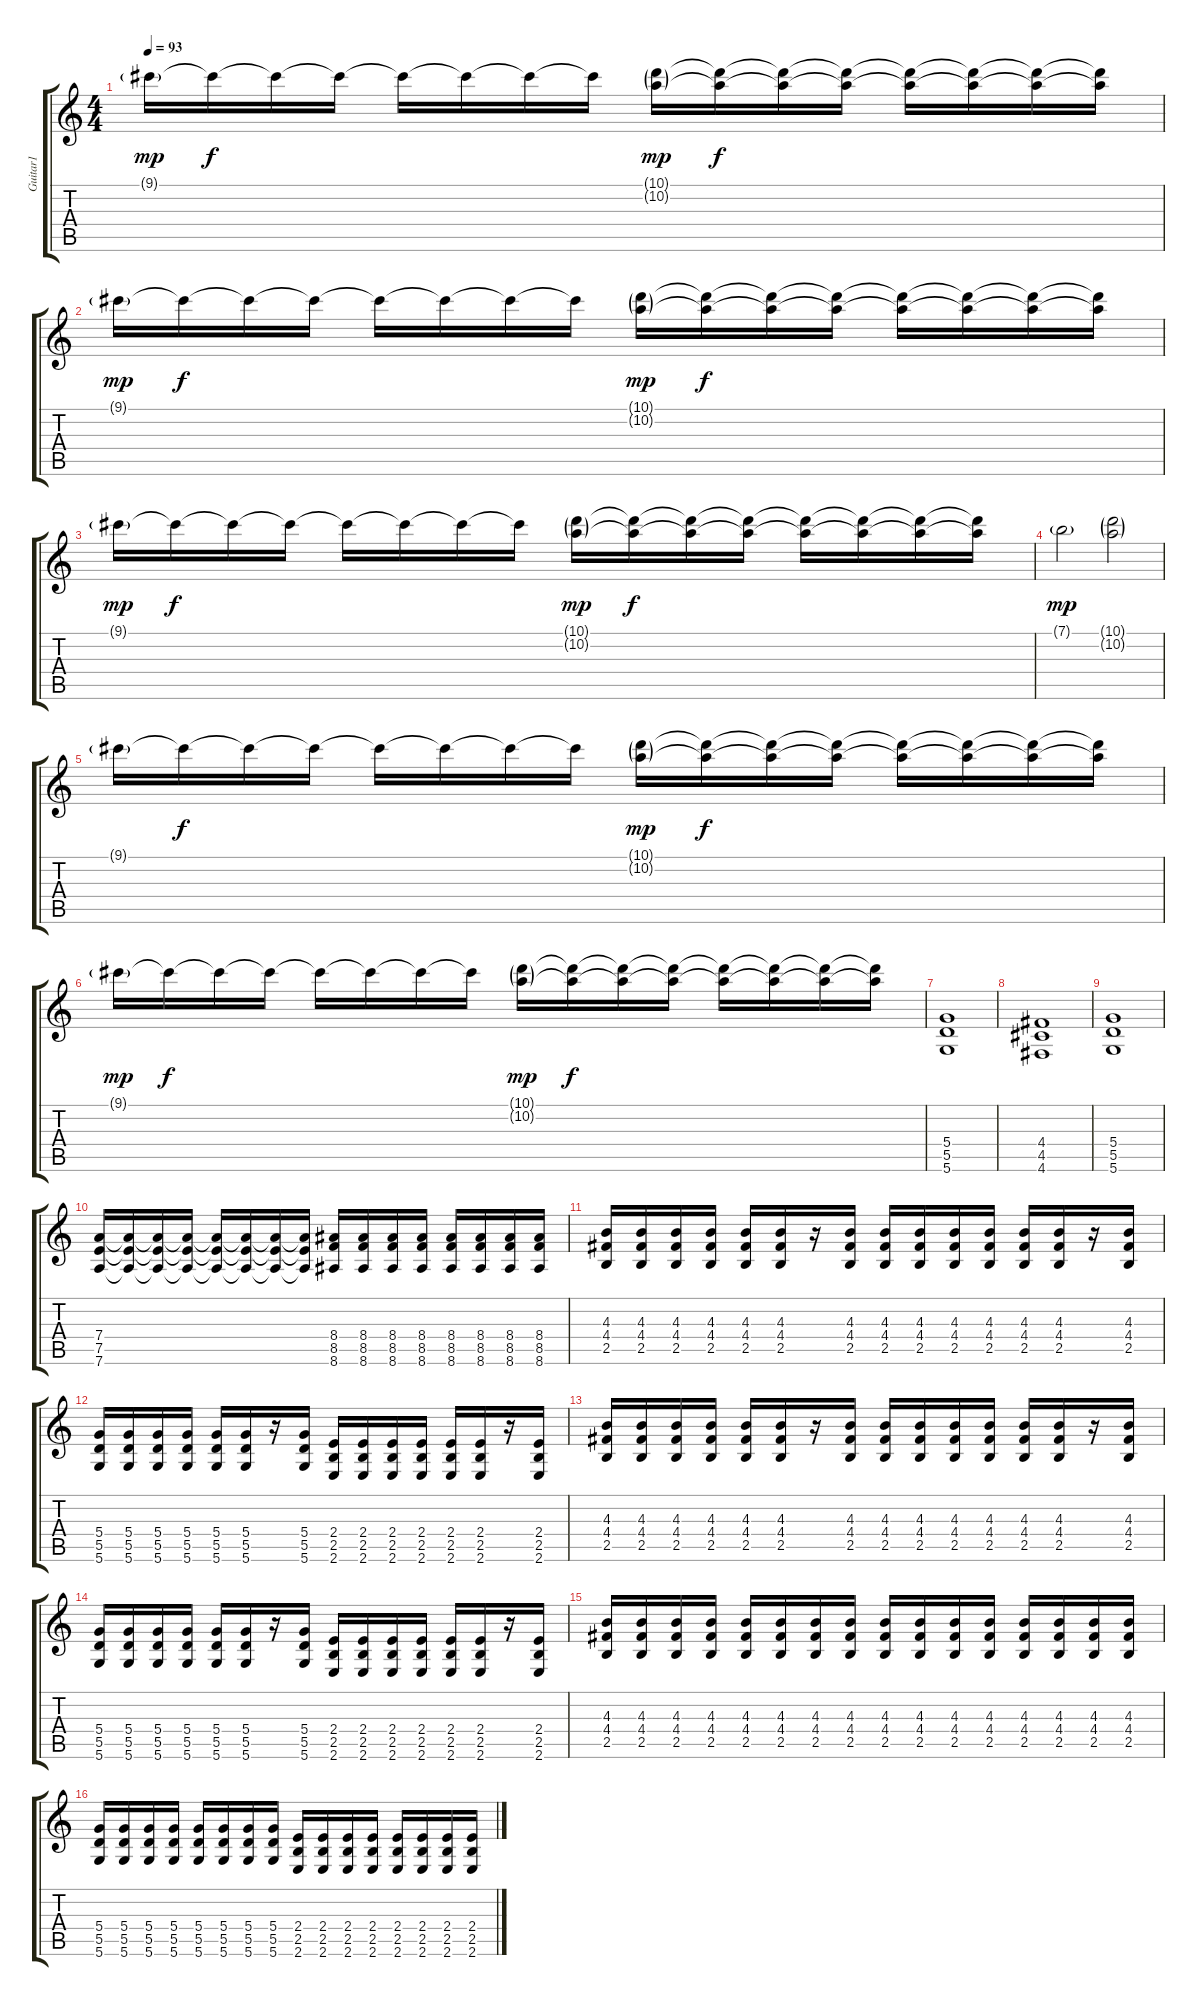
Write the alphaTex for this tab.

\track ("Guitar1" "Guitar1") {instrument distortionguitar}
\staff {score tabs}
\tuning (E4 B3 G3 D3 A2 D2) {hide}
\ts (4 4)
\tempo 93
\clef g2
\ks c
9.1{g}.16{dy mp} 9.1{t}.16{dy f} 9.1{t}.16 9.1{t}.16 9.1{t}.16 9.1{t}.16 9.1{t}.16 9.1{t}.16 (10.1{g} 10.2{g}).16{dy mp} (10.1{t} 10.2{t}).16{dy f} (10.1{t} 10.2{t}).16 (10.1{t} 10.2{t}).16 (10.1{t} 10.2{t}).16 (10.1{t} 10.2{t}).16 (10.1{t} 10.2{t}).16 (10.1{t} 10.2{t}).16 |
9.1{g}.16{dy mp} 9.1{t}.16{dy f} 9.1{t}.16 9.1{t}.16 9.1{t}.16 9.1{t}.16 9.1{t}.16 9.1{t}.16 (10.1{g} 10.2{g}).16{dy mp} (10.1{t} 10.2{t}).16{dy f} (10.1{t} 10.2{t}).16 (10.1{t} 10.2{t}).16 (10.1{t} 10.2{t}).16 (10.1{t} 10.2{t}).16 (10.1{t} 10.2{t}).16 (10.1{t} 10.2{t}).16 |
9.1{g}.16{dy mp} 9.1{t}.16{dy f} 9.1{t}.16 9.1{t}.16 9.1{t}.16 9.1{t}.16 9.1{t}.16 9.1{t}.16 (10.1{g} 10.2{g}).16{dy mp} (10.1{t} 10.2{t}).16{dy f} (10.1{t} 10.2{t}).16 (10.1{t} 10.2{t}).16 (10.1{t} 10.2{t}).16 (10.1{t} 10.2{t}).16 (10.1{t} 10.2{t}).16 (10.1{t} 10.2{t}).16 |
7.1{g}.2{dy mp} (10.1{g} 10.2{g}).2 |
9.1{g}.16 9.1{t}.16{dy f} 9.1{t}.16 9.1{t}.16 9.1{t}.16 9.1{t}.16 9.1{t}.16 9.1{t}.16 (10.1{g} 10.2{g}).16{dy mp} (10.1{t} 10.2{t}).16{dy f} (10.1{t} 10.2{t}).16 (10.1{t} 10.2{t}).16 (10.1{t} 10.2{t}).16 (10.1{t} 10.2{t}).16 (10.1{t} 10.2{t}).16 (10.1{t} 10.2{t}).16 |
9.1{g}.16{dy mp} 9.1{t}.16{dy f} 9.1{t}.16 9.1{t}.16 9.1{t}.16 9.1{t}.16 9.1{t}.16 9.1{t}.16 (10.1{g} 10.2{g}).16{dy mp} (10.1{t} 10.2{t}).16{dy f} (10.1{t} 10.2{t}).16 (10.1{t} 10.2{t}).16 (10.1{t} 10.2{t}).16 (10.1{t} 10.2{t}).16 (10.1{t} 10.2{t}).16 (10.1{t} 10.2{t}).16 |
(5.4 5.5 5.6).1 |
(4.4 4.5 4.6).1 |
(5.4 5.5 5.6).1 |
(7.4 7.5 7.6).16 (7.4{t} 7.5{t} 7.6{t}).16 (7.4{t} 7.5{t} 7.6{t}).16 (7.4{t} 7.5{t} 7.6{t}).16 (7.4{t} 7.5{t} 7.6{t}).16 (7.4{t} 7.5{t} 7.6{t}).16 (7.4{t} 7.5{t} 7.6{t}).16 (7.4{t} 7.5{t} 7.6{t}).16 (8.4 8.5 8.6).16 (8.4 8.5 8.6).16 (8.4 8.5 8.6).16 (8.4 8.5 8.6).16 (8.4 8.5 8.6).16 (8.4 8.5 8.6).16 (8.4 8.5 8.6).16 (8.4 8.5 8.6).16 |
(4.3 4.4 2.5).16 (4.3 4.4 2.5).16 (4.3 4.4 2.5).16 (4.3 4.4 2.5).16 (4.3 4.4 2.5).16 (4.3 4.4 2.5).16 r.16 (4.3 4.4 2.5).16 (4.3 4.4 2.5).16 (4.3 4.4 2.5).16 (4.3 4.4 2.5).16 (4.3 4.4 2.5).16 (4.3 4.4 2.5).16 (4.3 4.4 2.5).16 r.16 (4.3 4.4 2.5).16 |
(5.4 5.5 5.6).16 (5.4 5.5 5.6).16 (5.4 5.5 5.6).16 (5.4 5.5 5.6).16 (5.4 5.5 5.6).16 (5.4 5.5 5.6).16 r.16 (5.4 5.5 5.6).16 (2.4 2.5 2.6).16 (2.4 2.5 2.6).16 (2.4 2.5 2.6).16 (2.4 2.5 2.6).16 (2.4 2.5 2.6).16 (2.4 2.5 2.6).16 r.16 (2.4 2.5 2.6).16 |
(4.3 4.4 2.5).16 (4.3 4.4 2.5).16 (4.3 4.4 2.5).16 (4.3 4.4 2.5).16 (4.3 4.4 2.5).16 (4.3 4.4 2.5).16 r.16 (4.3 4.4 2.5).16 (4.3 4.4 2.5).16 (4.3 4.4 2.5).16 (4.3 4.4 2.5).16 (4.3 4.4 2.5).16 (4.3 4.4 2.5).16 (4.3 4.4 2.5).16 r.16 (4.3 4.4 2.5).16 |
(5.4 5.5 5.6).16 (5.4 5.5 5.6).16 (5.4 5.5 5.6).16 (5.4 5.5 5.6).16 (5.4 5.5 5.6).16 (5.4 5.5 5.6).16 r.16 (5.4 5.5 5.6).16 (2.4 2.5 2.6).16 (2.4 2.5 2.6).16 (2.4 2.5 2.6).16 (2.4 2.5 2.6).16 (2.4 2.5 2.6).16 (2.4 2.5 2.6).16 r.16 (2.4 2.5 2.6).16 |
(4.3 4.4 2.5).16 (4.3 4.4 2.5).16 (4.3 4.4 2.5).16 (4.3 4.4 2.5).16 (4.3 4.4 2.5).16 (4.3 4.4 2.5).16 (4.3 4.4 2.5).16 (4.3 4.4 2.5).16 (4.3 4.4 2.5).16 (4.3 4.4 2.5).16 (4.3 4.4 2.5).16 (4.3 4.4 2.5).16 (4.3 4.4 2.5).16 (4.3 4.4 2.5).16 (4.3 4.4 2.5).16 (4.3 4.4 2.5).16 |
(5.4 5.5 5.6).16 (5.4 5.5 5.6).16 (5.4 5.5 5.6).16 (5.4 5.5 5.6).16 (5.4 5.5 5.6).16 (5.4 5.5 5.6).16 (5.4 5.5 5.6).16 (5.4 5.5 5.6).16 (2.4 2.5 2.6).16 (2.4 2.5 2.6).16 (2.4 2.5 2.6).16 (2.4 2.5 2.6).16 (2.4 2.5 2.6).16 (2.4 2.5 2.6).16 (2.4 2.5 2.6).16 (2.4 2.5 2.6).16
